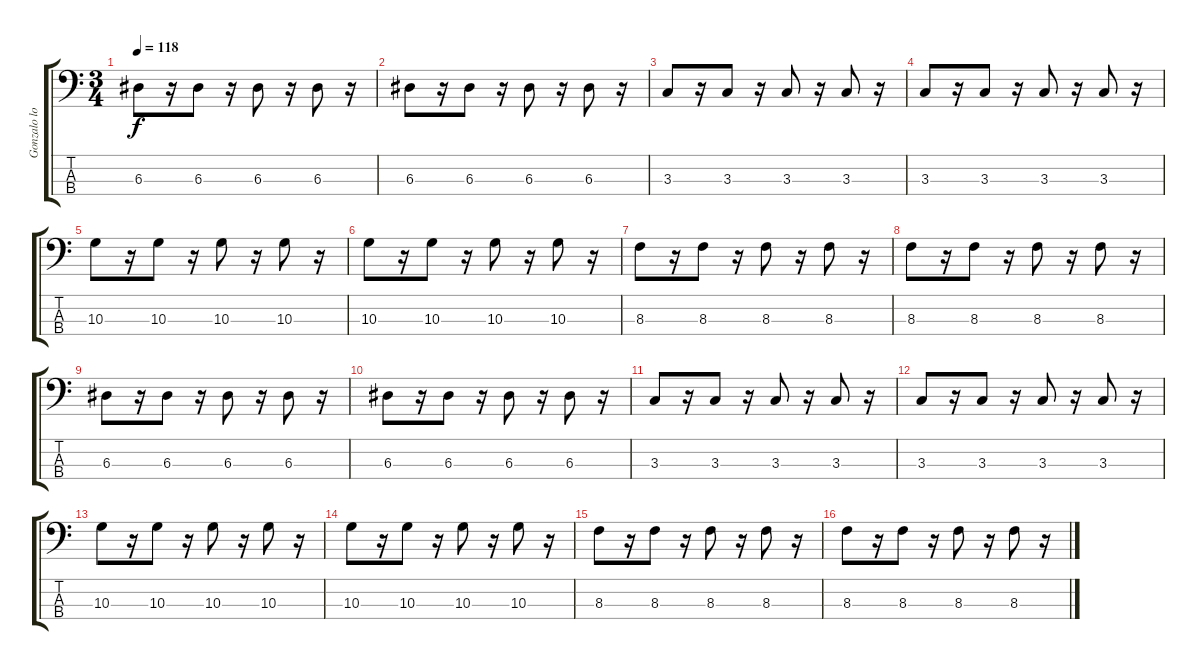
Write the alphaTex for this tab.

\track ("Gonzalo lopez" "Gonzalo lo") {instrument electricbassfinger}
\staff {score tabs}
\tuning (G2 D2 A1 E1) {hide}
\ts (3 4)
\tempo 118
\clef f4
\ks c
6.3.8{dy f} r.16 6.3.8 r.16 6.3.8 r.16 6.3.8 r.16 |
6.3.8 r.16 6.3.8 r.16 6.3.8 r.16 6.3.8 r.16 |
3.3.8 r.16 3.3.8 r.16 3.3.8 r.16 3.3.8 r.16 |
3.3.8 r.16 3.3.8 r.16 3.3.8 r.16 3.3.8 r.16 |
10.3.8 r.16 10.3.8 r.16 10.3.8 r.16 10.3.8 r.16 |
10.3.8 r.16 10.3.8 r.16 10.3.8 r.16 10.3.8 r.16 |
8.3.8 r.16 8.3.8 r.16 8.3.8 r.16 8.3.8 r.16 |
8.3.8 r.16 8.3.8 r.16 8.3.8 r.16 8.3.8 r.16 |
6.3.8 r.16 6.3.8 r.16 6.3.8 r.16 6.3.8 r.16 |
6.3.8 r.16 6.3.8 r.16 6.3.8 r.16 6.3.8 r.16 |
3.3.8 r.16 3.3.8 r.16 3.3.8 r.16 3.3.8 r.16 |
3.3.8 r.16 3.3.8 r.16 3.3.8 r.16 3.3.8 r.16 |
10.3.8 r.16 10.3.8 r.16 10.3.8 r.16 10.3.8 r.16 |
10.3.8 r.16 10.3.8 r.16 10.3.8 r.16 10.3.8 r.16 |
8.3.8 r.16 8.3.8 r.16 8.3.8 r.16 8.3.8 r.16 |
8.3.8 r.16 8.3.8 r.16 8.3.8 r.16 8.3.8 r.16
